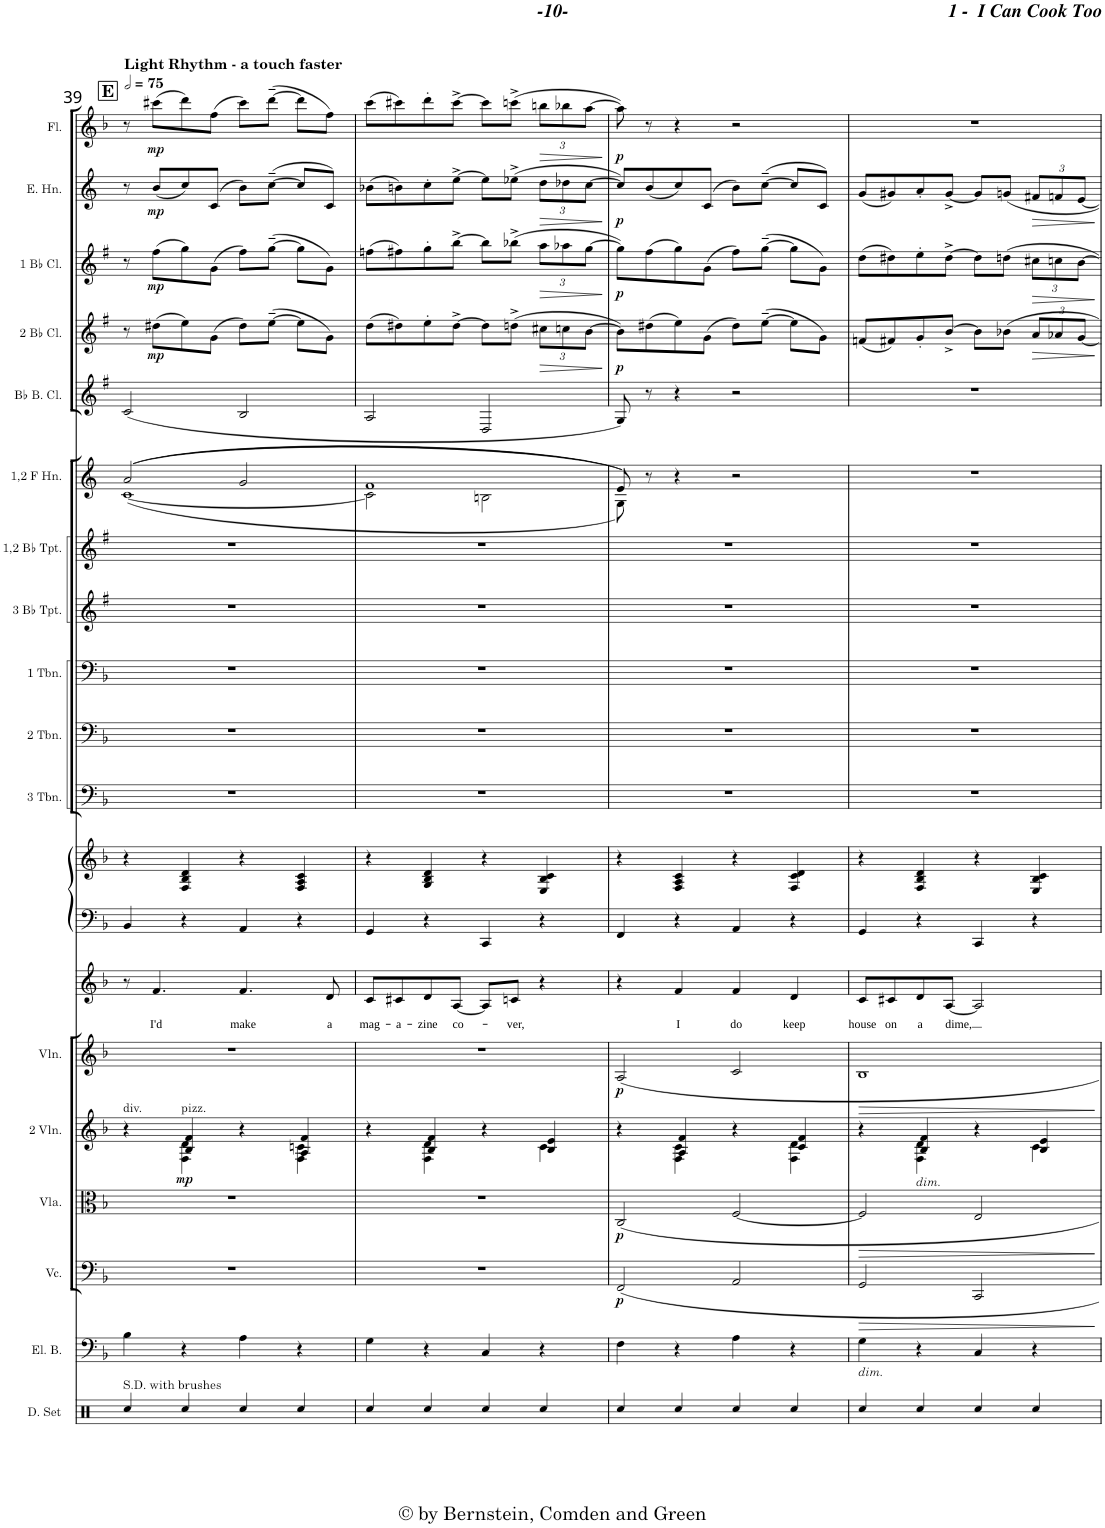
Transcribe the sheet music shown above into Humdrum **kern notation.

**kern	**kern	**kern	**dynam	**kern	**dynam	**kern	**dynam	**kern	**dynam	**kern	**text	**kern	**kern	**kern	**kern	**kern	**kern	**kern	**kern	**kern	**kern	**dynam	**kern	**dynam	**kern	**dynam	**kern	**dynam
*part19	*part18	*part17	*part17	*part16	*part16	*part15	*part15	*part14	*part14	*part13	*part13	*part12	*part12	*part11	*part10	*part9	*part8	*part7	*part6	*part5	*part4	*part4	*part3	*part3	*part2	*part2	*part1	*part1
*staff20	*staff19	*staff18	*staff18	*staff17	*staff17	*staff16	*staff16	*staff15	*staff15	*staff14	*staff14	*staff13	*staff12	*staff11	*staff10	*staff9	*staff8	*staff7	*staff6	*staff5	*staff4	*staff4	*staff3	*staff3	*staff2	*staff2	*staff1	*staff1
*I"Drumset	*I"Electric Bass	*I"Violoncello	*	*I"Viola	*	*I"2 Violin	*	*I"Violin	*	*I"Voice	*	*I"Piano	*	*I"3 Trombone	*I"2 Trombone	*I"1 Trombone	*I"3 Bb Trumpet	*I"1,2 Bb Trumpet	*I"1,2 Horn in F	*I"Bb Bass Clarinet	*I"2 Bb Clarinet	*	*I"1 Bb Clarinet	*	*I"English Horn	*	*I"Flute	*
*I'D. Set	*I'El. B.	*I'Vc.	*	*I'Vla.	*	*I'2 Vln.	*	*I'Vln.	*	*	*	*I'Pno	*	*I'3 Tbn.	*I'2 Tbn.	*I'1 Tbn.	*I'3 Bb Tpt.	*I'1,2 Bb Tpt.	*	*I'Bb B. Cl.	*I'2 Bb Cl.	*	*I'1 Bb Cl.	*	*I'E. Hn.	*	*I'Fl.	*
!!LO:PB:g=z
*clefX	*clefF4	*clefF4	*	*clefC3	*	*clefG2	*	*clefG2	*	*clefG2	*	*clefF4	*clefG2	*clefF4	*clefF4	*clefF4	*clefG2	*clefG2	*clefG2	*clefG2	*clefG2	*	*clefG2	*	*clefG2	*	*clefG2	*
*	*Trd7c12	*	*	*	*	*	*	*	*	*	*	*	*	*	*	*	*Trd1c2	*Trd1c2	*Trd4c7	*Trd8c14	*Trd1c2	*	*Trd1c2	*	*Trd4c7	*	*	*
*k[]	*k[b-]	*k[b-]	*	*k[b-]	*	*k[b-]	*	*k[b-]	*	*k[b-]	*	*k[b-]	*k[b-]	*k[b-]	*k[b-]	*k[b-]	*k[f#]	*k[f#]	*k[]	*k[f#]	*k[f#]	*	*k[f#]	*	*k[]	*	*k[b-]	*
*M2/2	*M2/2	*M2/2	*	*M2/2	*	*M2/2	*	*M2/2	*	*M2/2	*	*M2/2	*M2/2	*M2/2	*M2/2	*M2/2	*M2/2	*M2/2	*M2/2	*M2/2	*M2/2	*	*M2/2	*	*M2/2	*	*M2/2	*
*met(c|)	*met(c|)	*met(c|)	*	*met(c|)	*	*met(c|)	*	*met(c|)	*	*met(c|)	*	*met(c|)	*met(c|)	*met(c|)	*met(c|)	*met(c|)	*met(c|)	*met(c|)	*met(c|)	*met(c|)	*met(c|)	*	*met(c|)	*	*met(c|)	*	*met(c|)	*
*MM150	*MM150	*MM150	*	*MM150	*	*MM150	*	*MM150	*	*MM150	*	*MM150	*MM150	*MM150	*MM150	*MM150	*MM150	*MM150	*MM150	*MM150	*MM150	*	*MM150	*	*MM150	*	*MM150	*
!!LO:REH:place=s1:a:B:fs=14:t=E
=39	=39	=39	=39	=39	=39	=39	=39	=39	=39	=39	=39	=39	=39	=39	=39	=39	=39	=39	=39	=39	=39	=39	=39	=39	=39	=39	=39	=39
*	*	*	*	*	*	*^	*	*	*	*	*	*	*	*	*	*	*	*	*^	*	*	*	*	*	*	*	*	*
!	!	!	!	!	!	!	!	!	!	!	!	!	!	!	!	!	!	!	!	!	!	!	!	!	!	!	!	!	!LO:TX:a:B:t=Light Rhythm - a touch faster	!
!	!	!	!	!	!	!LO:TX:a:t=div.	!	!	!	!	!	!	!	!	!	!	!	!	!	!	!	!	!	!	!	!	!	!	!	!
!LO:TX:a:t=S.D. with brushes	!	!	!	!	!	!	!	!	!	!	!	!	!	!	!	!	!	!	!	!	!	!	!	!	!	!	!	!	!	!
4Rcc/	4B-\	1r	.	1r	.	4r	4ryy	.	1r	.	8r	.	4BB-/	4r	1r	1r	1r	1r	1r	((2a/	([1c	(2c/	8r	.	8r	.	8r	.	8r	.
!	!	!	!	!	!	!	!	!	!	!	!	!LO:LY:b	!	!	!	!	!	!	!	!	!	!	!	!LO:DY:b	!	!LO:DY:b	!	!LO:DY:b	!	!LO:DY:b
.	.	.	.	.	.	.	.	.	.	.	4.f/	I'd	.	.	.	.	.	.	.	.	.	.	(8dd#X\L	mp	(8ff#\L	mp	(8b/L	mp	(8ccc#X\L	mp
!	!	!	!	!	!	!LO:TX:a:t=pizz.	!	!	!	!	!	!	!	!	!	!	!	!	!	!	!	!	!	!	!	!	!	!	!	!
!	!	!	!	!	!	!	!	!LO:DY:b	!	!	!	!	!	!	!	!	!	!	!	!	!	!	!	!	!	!	!	!	!	!
4Rcc/	4r	.	.	.	.	4B-/ 4f/	4F\ 4d\	mp	.	.	.	.	4r	4F/ 4B-/ 4d/	.	.	.	.	.	.	.	.	8ee\)	.	8gg\)	.	8cc/)	.	8ddd\)	.
.	.	.	.	.	.	.	.	.	.	.	.	.	.	.	.	.	.	.	.	.	.	.	(8g\J	.	(8g\J	.	(8c/J	.	(8ff\J	.
!	!	!	!	!	!	!	!	!	!	!	!	!LO:LY:b	!	!	!	!	!	!	!	!	!	!	!	!	!	!	!	!	!	!
4Rcc/	4A\	.	.	.	.	4r	4ryy	.	.	.	4.f/	make	4AA/	4r	.	.	.	.	.	2g/	.	2B/	8dd#\L)	.	8ff#\L)	.	8b\L)	.	8ccc#\L)	.
.	.	.	.	.	.	.	.	.	.	.	.	.	.	.	.	.	.	.	.	.	.	.	([8ee~\J	.	([8gg~\J	.	([8cc~\J	.	([8ddd~\J	.
4Rcc/	4r	.	.	.	.	4A/ 4f/	4F\ 4cn\	.	.	.	.	.	4r	4F/ 4A/ 4c/	.	.	.	.	.	.	.	.	8ee\L]	.	8gg\L]	.	8cc/L]	.	8ddd\L]	.
!	!	!	!	!	!	!	!	!	!	!	!	!LO:LY:b	!	!	!	!	!	!	!	!	!	!	!	!	!	!	!	!	!	!
.	.	.	.	.	.	.	.	.	.	.	8d/	a	.	.	.	.	.	.	.	.	.	.	8g\J)	.	8g\J)	.	8c/J)	.	8ff\J)	.
=40	=40	=40	=40	=40	=40	=40	=40	=40	=40	=40	=40	=40	=40	=40	=40	=40	=40	=40	=40	=40	=40	=40	=40	=40	=40	=40	=40	=40	=40	=40
!	!	!	!	!	!	!	!	!	!	!	!	!LO:LY:b	!	!	!	!	!	!	!	!	!	!	!	!	!	!	!	!	!	!
4Rcc/	4G\	1r	.	1r	.	4r	4ryy	.	1r	.	8c/L	mag-	4GG/	4r	1r	1r	1r	1r	1r	1f	2c\]	2A/	(8dd\L	.	(8ffn\L	.	(8b-X\L	.	(8ccc\L	.
!	!	!	!	!	!	!	!	!	!	!	!	!LO:LY:b	!	!	!	!	!	!	!	!	!	!	!	!	!	!	!	!	!	!
.	.	.	.	.	.	.	.	.	.	.	8c#X/	-a-	.	.	.	.	.	.	.	.	.	.	8dd#X\)	.	8ff#X\)	.	8bn\)	.	8ccc#X\)	.
!	!	!	!	!	!	!	!	!	!	!	!	!LO:LY:b	!	!	!	!	!	!	!	!	!	!	!	!	!	!	!	!	!	!
4Rcc/	4r	.	.	.	.	4B-/ 4f/	4F\ 4d\	.	.	.	8d/	-zine	4r	4G/ 4B-/ 4d/	.	.	.	.	.	.	.	.	8ee'\	.	8gg'\	.	8cc'\	.	8ddd'\	.
!	!	!	!	!	!	!	!	!	!	!	!	!LO:LY:b	!	!	!	!	!	!	!	!	!	!	!	!	!	!	!	!	!	!
.	.	.	.	.	.	.	.	.	.	.	[8A/J	co-	.	.	.	.	.	.	.	.	.	.	[8dd#^\J	.	[8bb^\J	.	[8ee^\J	.	[8ccc#^\J	.
4Rcc/	4C/	.	.	.	.	4r	4ryy	.	.	.	8A/L]	.	4CC/	4r	.	.	.	.	.	.	2Bn\	2D/	8dd#\L]	.	8bb\L]	.	8ee\L]	.	8ccc#\L]	.
!	!	!	!	!	!	!	!	!	!	!	!	!LO:LY:b	!	!	!	!	!	!	!	!	!	!	!	!	!	!	!	!	!	!
.	.	.	.	.	.	.	.	.	.	.	8cn/J	-ver,	.	.	.	.	.	.	.	.	.	.	(8ddn^\J	.	(8bb-X^\J	.	(8ee-X^\J	.	(8cccn^\J	.
*	*	*	*	*	*	*	*	*	*	*	*	*	*	*	*	*	*	*	*	*	*	*	*Xbrackettup	*	*	*	*	*	*	*
!	!	!	!	!	!	!	!	!	!	!	!	!	!	!	!	!	!	!	!	!	!	!	!	!LO:HP:b	!	!	!	!	!	!
*	*	*	*	*	*	*	*	*	*	*	*	*	*	*	*	*	*	*	*	*	*	*	*	*	*Xbrackettup	*	*	*	*	*
!	!	!	!	!	!	!	!	!	!	!	!	!	!	!	!	!	!	!	!	!	!	!	!	!	!	!LO:HP:b	!	!	!	!
*	*	*	*	*	*	*	*	*	*	*	*	*	*	*	*	*	*	*	*	*	*	*	*	*	*	*	*Xbrackettup	*	*	*
!	!	!	!	!	!	!	!	!	!	!	!	!	!	!	!	!	!	!	!	!	!	!	!	!	!	!	!	!LO:HP:b	!	!
*	*	*	*	*	*	*	*	*	*	*	*	*	*	*	*	*	*	*	*	*	*	*	*	*	*	*	*	*	*Xbrackettup	*
!	!	!	!	!	!	!	!	!	!	!	!	!	!	!	!	!	!	!	!	!	!	!	!	!	!	!	!	!	!	!LO:HP:b
4Rcc/	4r	.	.	.	.	4B-/ 4e/	4c\	.	.	.	4r	.	4r	4E/ 4B-/ 4c/	.	.	.	.	.	.	.	.	12cc#X\L	>	12aa\L	>	12dd\L	>	12bbn\L	>
.	.	.	.	.	.	.	.	.	.	.	.	.	.	.	.	.	.	.	.	.	.	.	12ccn\	.	12aa-X\	.	12dd-X\	.	12bb-X\	.
.	.	.	.	.	.	.	.	.	.	.	.	.	.	.	.	.	.	.	.	.	.	.	[12b\J	.	[12gg\J	.	[12cc\J	.	[12aa\J	.
*	*	*	*	*	*	*v	*v	*	*	*	*	*	*	*	*	*	*	*	*	*v	*v	*	*	*	*	*	*	*	*	*
.	.	.	.	.	.	.	.	.	.	.	.	.	.	.	.	.	.	.	.	.	.	]	.	]	.	]	.	]
=41	=41	=41	=41	=41	=41	=41	=41	=41	=41	=41	=41	=41	=41	=41	=41	=41	=41	=41	=41	=41	=41	=41	=41	=41	=41	=41	=41	=41
*	*	*	*	*	*	*^	*	*	*	*	*	*	*	*	*	*	*	*	*^	*	*	*	*	*	*	*	*	*
!	!	!	!LO:DY:b	!	!LO:DY:b	!	!	!	!	!LO:DY:b	!	!	!	!	!	!	!	!	!	!	!	!	!	!LO:DY:b	!	!LO:DY:b	!	!LO:DY:b	!	!LO:DY:b
4Rcc/	4F\	2FF/	p	2C/	p	4r	4ryy	.	2A/	p	4r	.	4FF/	4r	1r	1r	1r	1r	1r	8e/))	8G\)	8G/)	8b\L])	p	8gg\L])	p	8cc/L])	p	8aa\])	p
.	.	.	.	.	.	.	.	.	.	.	.	.	.	.	.	.	.	.	.	8r	2..ryy	8r	(8dd#X\	.	(8ff#\	.	(8b/	.	8r	.
!	!	!	!	!	!	!	!	!	!	!	!	!LO:LY:b	!	!	!	!	!	!	!	!	!	!	!	!	!	!	!	!	!	!
4Rcc/	4r	.	.	.	.	4A/ 4f/	4F\ 4c\	.	.	.	4f/	I	4r	4F/ 4A/ 4c/	.	.	.	.	.	4r	.	4r	8ee\)	.	8gg\)	.	8cc/)	.	4r	.
.	.	.	.	.	.	.	.	.	.	.	.	.	.	.	.	.	.	.	.	.	.	.	(8g\J	.	(8g\J	.	(8c/J	.	.	.
!	!	!	!	!	!	!	!	!	!	!	!	!LO:LY:b	!	!	!	!	!	!	!	!	!	!	!	!	!	!	!	!	!	!
4Rcc/	4A\	2AA/	.	[2F/	.	4r	4ryy	.	2c/	.	4f/	do	4AA/	4r	.	.	.	.	.	2r	.	2r	8dd#\L)	.	8ff#\L)	.	8b\L)	.	2r	.
.	.	.	.	.	.	.	.	.	.	.	.	.	.	.	.	.	.	.	.	.	.	.	([8ee~\J	.	([8gg~\J	.	([8cc~\J	.	.	.
!	!	!	!	!	!	!	!	!	!	!	!	!LO:LY:b	!	!	!	!	!	!	!	!	!	!	!	!	!	!	!	!	!	!
4Rcc/	4r	.	.	.	.	4c/ 4f/	4F\ 4d\	.	.	.	4d/	keep	4r	4F/ 4c/ 4d/	.	.	.	.	.	.	.	.	8ee\L]	.	8gg\L]	.	8cc/L]	.	.	.
.	.	.	.	.	.	.	.	.	.	.	.	.	.	.	.	.	.	.	.	.	.	.	8g\J)	.	8g\J)	.	8c/J)	.	.	.
*	*	*	*	*	*	*	*	*	*	*	*	*	*	*	*	*	*	*	*	*v	*v	*	*	*	*	*	*	*	*	*
=42	=42	=42	=42	=42	=42	=42	=42	=42	=42	=42	=42	=42	=42	=42	=42	=42	=42	=42	=42	=42	=42	=42	=42	=42	=42	=42	=42	=42	=42
!	!LO:TX:b:i:t=dim.	!	!	!	!	!	!	!	!	!	!	!	!	!	!	!	!	!	!	!	!	!	!	!	!	!	!	!	!
!	!	!	!LO:HP:b	!	!LO:HP:b	!	!	!	!	!LO:HP:b	!	!LO:LY:b	!	!	!	!	!	!	!	!	!	!	!	!	!	!	!	!	!
4Rcc/	4G\	2GG/	>	2F/]	>	4r	4ryy	.	1B-	>	8c/L	house	4GG/	4r	1r	1r	1r	1r	1r	1r	1r	(8fn/L	.	(8dd\L	.	(8g/L	.	1r	.
!	!	!	!	!	!	!	!	!	!	!	!	!LO:LY:b	!	!	!	!	!	!	!	!	!	!	!	!	!	!	!	!	!
.	.	.	.	.	.	.	.	.	.	.	8c#X/	on	.	.	.	.	.	.	.	.	.	8f#X/)	.	8dd#X\)	.	8g#X/)	.	.	.
!	!	!	!	!	!	!LO:TX:b:i:t=dim.	!	!	!	!	!	!	!	!	!	!	!	!	!	!	!	!	!	!	!	!	!	!	!
!	!	!	!	!	!	!	!	!	!	!	!	!LO:LY:b	!	!	!	!	!	!	!	!	!	!	!	!	!	!	!	!	!
4Rcc/	4r	.	.	.	.	4B-/ 4f/	4F\ 4d\	.	.	.	8d/	a	4r	4F/ 4B-/ 4d/	.	.	.	.	.	.	.	8g'/	.	8ee'\	.	8a'/	.	.	.
!	!	!	!	!	!	!	!	!	!	!	!	!LO:LY:b	!	!	!	!	!	!	!	!	!	!	!	!	!	!	!	!	!
.	.	.	.	.	.	.	.	.	.	.	[8A/J	dime,	.	.	.	.	.	.	.	.	.	[8b^/J	.	[8dd#^\J	.	[8g#^/J	.	.	.
4Rcc/	4C/	2CC/	.	2E/	.	4r	4ryy	.	.	.	2A/]	.	4CC/	4r	.	.	.	.	.	.	.	8b\L]	.	8dd#\L]	.	8g#/L]	.	.	.
.	.	.	.	.	.	.	.	.	.	.	.	.	.	.	.	.	.	.	.	.	.	8b-X\J	.	8ddn\J	.	8gn/J	.	.	.
!	!	!	!	!	!	!	!	!	!	!	!	!	!	!	!	!	!	!	!	!	!	!	!LO:HP:b	!	!LO:HP:b	!	!LO:HP:b	!	!
4Rcc/	4r	.	.	.	.	4B-/ 4e/	4c\	.	.	.	.	.	4r	4E/ 4B-/ 4c/	.	.	.	.	.	.	.	12a/L	>	12cc#X\L	>	12f#X/L	>	.	.
.	.	.	.	.	.	.	.	.	.	.	.	.	.	.	.	.	.	.	.	.	.	12a-X/	.	12ccn\	.	12fn/	.	.	.
.	.	.	.	.	.	.	.	.	.	.	.	.	.	.	.	.	.	.	.	.	.	[12g/J	.	[12b\J	.	[12e/J	.	.	.
*	*	*	*	*	*	*v	*v	*	*	*	*	*	*	*	*	*	*	*	*	*	*	*	*	*	*	*	*	*	*
.	.	.	]	.	]	.	.	.	]	.	.	.	.	.	.	.	.	.	.	.	.	]	.	]	.	]	.	.
=	=	=	=	=	=	=	=	=	=	=	=	=	=	=	=	=	=	=	=	=	=	=	=	=	=	=	=	=
*-	*-	*-	*-	*-	*-	*-	*-	*-	*-	*-	*-	*-	*-	*-	*-	*-	*-	*-	*-	*-	*-	*-	*-	*-	*-	*-	*-	*-
